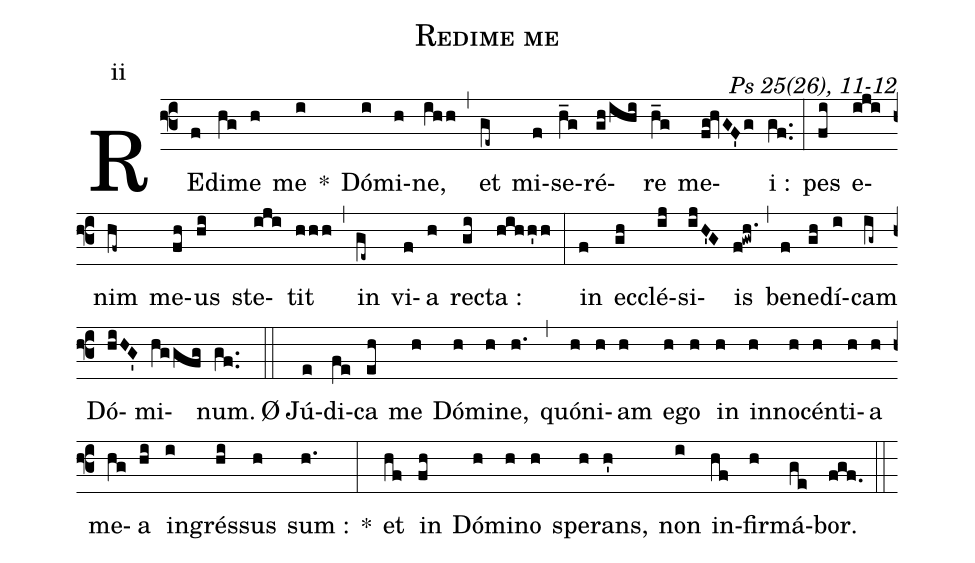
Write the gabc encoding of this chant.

name:Redime me;
commentary: Ps 25(26), 11-12;
mode:ii;
%%
(f3) REd(f)i(hg)me(h) me(i) *() Dó(i)mi(h)ne,(ihh) (,) et(ge~) mi(f)se(h_g)ré(gh/ihi)re(h_g) me(fg!hvGF'g)i :(gf..) (:) pes(fi) e(iji)nim(hf~) me(fh)us(hi) ste(iji)tit(hhh) (,) in(ge~) vi(f)a(h) re(gi)cta :(hihh'h) (:) in(f) ec(gh)clé(ij)si(ijH'G)is(f!gwh.) (,) be(f)ne(gh)dí(i)cam(ig~) Dó(hiHG')mi(hggfg)num.(gf..) Ø(::)Jú(e)di(fe)ca(eh) me(h) Dó(h)mi(h)ne,(h.) (,) quó(h)ni(h)am(h) e(h)go(h) in(h) in(h)no(h)cén(h)ti(h)a(h) me(hg)a(hi) in(i)grés(hi)sus(h) sum :(h.) *(:) et(hf) in(fh) Dó(h)mi(h)no(h) spe(h)rans,(h') non(i) in(hf)fir(h)má(ge)bor.(fgf.) (::)
